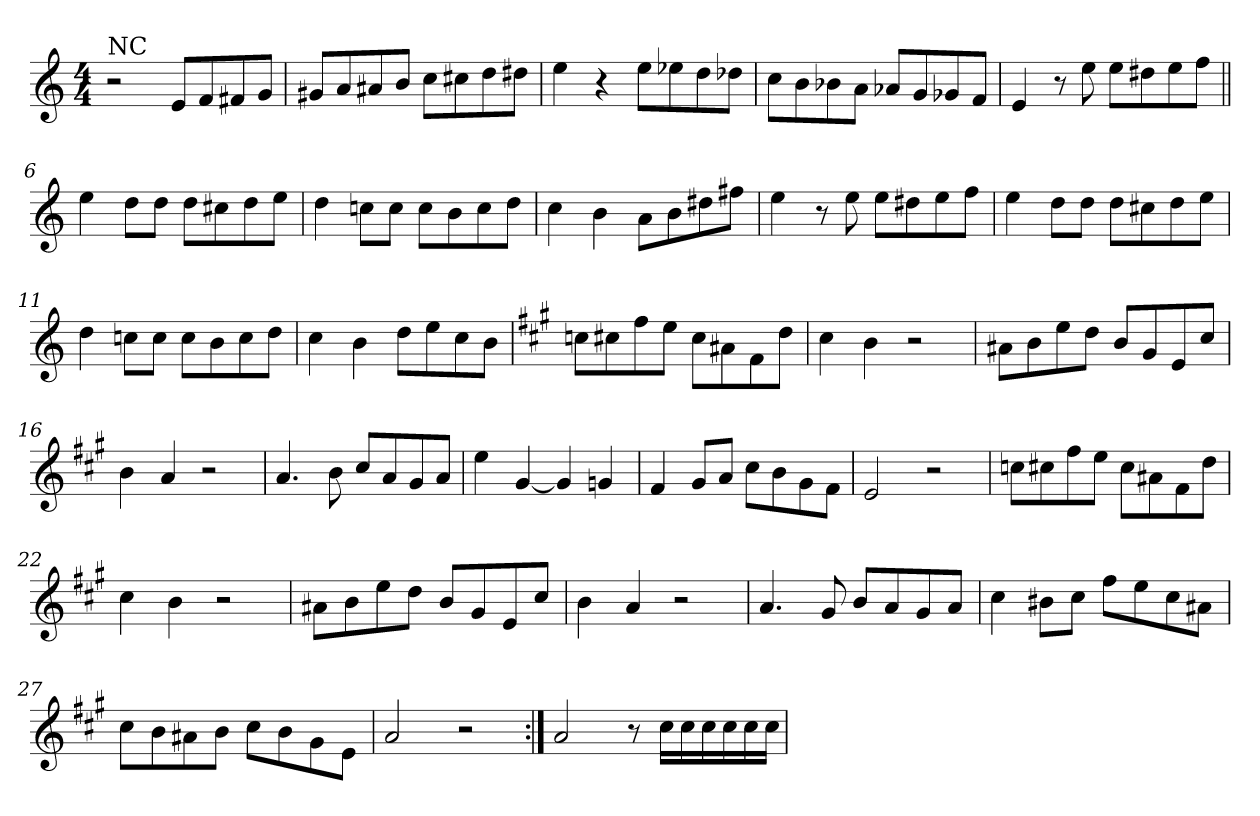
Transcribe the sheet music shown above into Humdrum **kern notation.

**kern
*part1
*staff1
*clefG2
*k[]
*C:
*M4/4
=1
!LO:TX:a:t=NC
2r
8e/L
8f/
8f#X/
8g/J
=2
8g#X/L
8a/
8a#X/
8b/J
8cc\L
8cc#X\
8dd\
8dd#X\J
=3
4ee\
4r
8ee\L
8ee-X\
8dd\
8dd-X\J
=4
8cc\L
8b\
8b-X\
8a\J
8a-X/L
8g/
8g-X/
8f/J
=5
4e/
8r
8ee\
8ee\L
8dd#X\
8ee\
8ff\J
!!LO:LB:g=z
=6||
4ee\
8dd\L
8dd\J
8dd\L
8cc#X\
8dd\
8ee\J
=7
4dd\
8ccn\L
8cc\J
8cc\L
8b\
8cc\
8dd\J
=8
4cc\
4b\
8a\L
8b\
8dd#X\
8ff#X\J
=9
4ee\
8r
8ee\
8ee\L
8dd#X\
8ee\
8ff\J
!!LO:LB:g=z
=10
4ee\
8dd\L
8dd\J
8dd\L
8cc#X\
8dd\
8ee\J
=11
4dd\
8ccn\L
8cc\J
8cc\L
8b\
8cc\
8dd\J
=12
4cc\
4b\
8dd\L
8ee\
8cc\
8b\J
!!LO:LB:g=z
=13
*k[f#c#g#]
*A:
8ccn\L
8cc#X\
8ff#\
8ee\J
8cc#\L
8a#X\
8f#\
8dd\J
=14
4cc#\
4b\
2r
=15
8a#X\L
8b\
8ee\
8dd\J
8b/L
8g#/
8e/
8cc#/J
=16
4b\
4a/
2r
!!LO:LB:g=z
=17
4.a/
8b\
8cc#/L
8a/
8g#/
8a/J
=18
4ee\
[>4g#/
4g#/]
4gn/
=19
4f#/
8g#/L
8a/J
8cc#\L
8b\
8g#\
8f#\J
=20
2e/
2r
=21
8ccn\L
8cc#X\
8ff#\
8ee\J
8cc#\L
8a#X\
8f#\
8dd\J
!!LO:LB:g=z
=22
4cc#\
4b\
2r
=23
8a#X\L
8b\
8ee\
8dd\J
8b/L
8g#/
8e/
8cc#/J
=24
4b\
4a/
2r
=25
4.a/
8g#/
8b/L
8a/
8g#/
8a/J
!!LO:LB:g=z
=26
4cc#\
8b#X\L
8cc#\J
8ff#\L
8ee\
8cc#\
8a#X\J
=27
8cc#\L
8b\
8a#X\
8b\J
8cc#\L
8b\
8g#\
8e\J
=28
2a/
2r
=29:|!
2a/
8r
16cc#\LL
16cc#\
16cc#\
16cc#\
16cc#\
16cc#\JJ
=
*-
